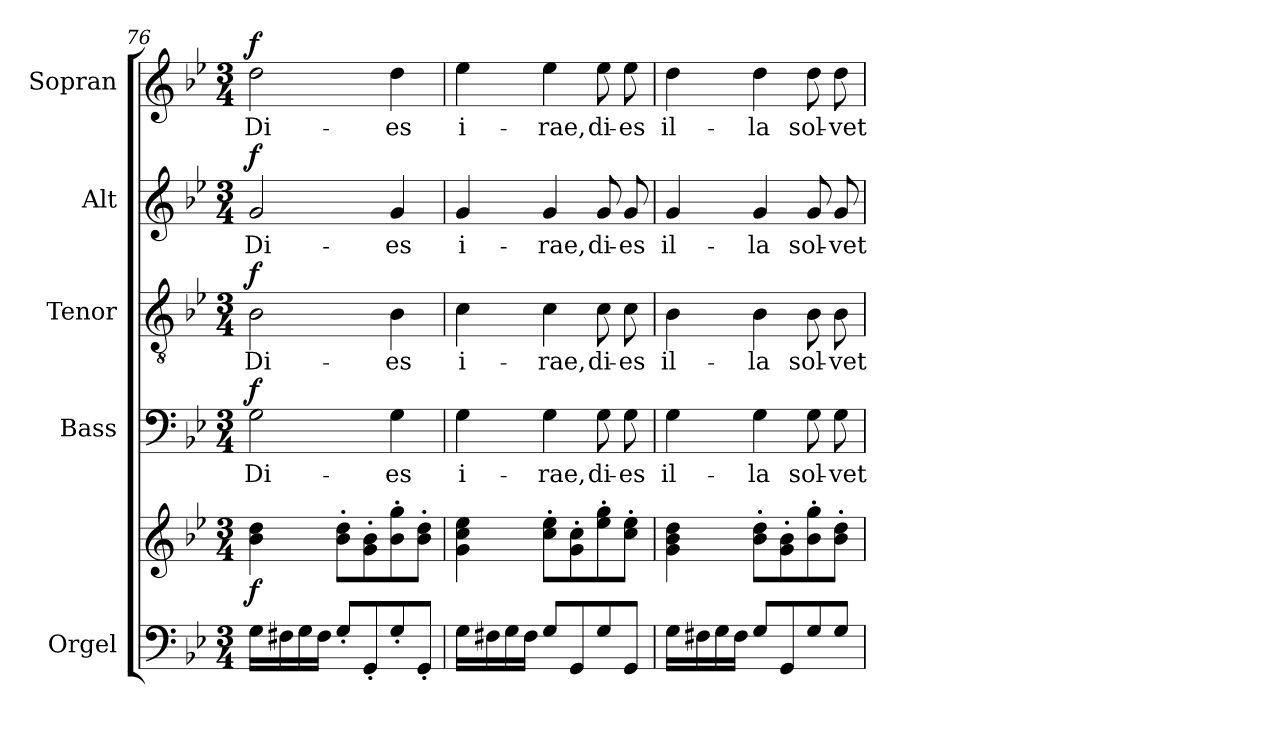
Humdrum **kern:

**kern	**kern	**dynam	**kern	**text	**dynam	**kern	**text	**dynam	**kern	**text	**dynam	**kern	**text	**dynam
*part5	*part5	*part5	*part4	*part4	*part4	*part3	*part3	*part3	*part2	*part2	*part2	*part1	*part1	*part1
*staff6	*staff5	*staff5/6	*staff4	*staff4	*staff4	*staff3	*staff3	*staff3	*staff2	*staff2	*staff2	*staff1	*staff1	*staff1
*I"Orgel	*	*	*I"Bass	*	*	*I"Tenor	*	*	*I"Alt	*	*	*I"Sopran	*	*
*I'Org.	*	*	*I'B.	*	*	*I'T.	*	*	*I'A.	*	*	*I'S.	*	*
*clefF4	*clefG2	*	*clefF4	*	*	*clefGv2	*	*	*clefG2	*	*	*clefG2	*	*
*k[b-e-]	*k[b-e-]	*	*k[b-e-]	*	*	*k[b-e-]	*	*	*k[b-e-]	*	*	*k[b-e-]	*	*
*B-:	*B-:	*	*B-:	*	*	*B-:	*	*	*B-:	*	*	*B-:	*	*
*M3/4	*M3/4	*	*M3/4	*	*	*M3/4	*	*	*M3/4	*	*	*M3/4	*	*
=76	=76	=76	=76	=76	=76	=76	=76	=76	=76	=76	=76	=76	=76	=76
!	!	!LO:DY:b	!	!LO:LY:b	!LO:DY:a	!	!LO:LY:b	!LO:DY:a	!	!LO:LY:b	!LO:DY:a	!	!LO:LY:b	!LO:DY:a
16G\LL	4b-\ 4dd\	f	2G\	Di-	f	2B-\	Di-	f	2g/	Di-	f	2dd\	Di-	f
16F#X\	.	.	.	.	.	.	.	.	.	.	.	.	.	.
16G\	.	.	.	.	.	.	.	.	.	.	.	.	.	.
16F#\JJ	.	.	.	.	.	.	.	.	.	.	.	.	.	.
8G'</L	8b-\'> 8dd\'>L	.	.	.	.	.	.	.	.	.	.	.	.	.
8GG'</	8g\'> 8b-\'>	.	.	.	.	.	.	.	.	.	.	.	.	.
!	!	!	!	!LO:LY:b	!	!	!LO:LY:b	!	!	!LO:LY:b	!	!	!LO:LY:b	!
8G'</	8b-\'> 8gg\'>	.	4G\	-es	.	4B-\	-es	.	4g/	-es	.	4dd\	-es	.
8GG'</J	8b-\'> 8dd\'>J	.	.	.	.	.	.	.	.	.	.	.	.	.
=77	=77	=77	=77	=77	=77	=77	=77	=77	=77	=77	=77	=77	=77	=77
!	!	!	!	!LO:LY:b	!	!	!LO:LY:b	!	!	!LO:LY:b	!	!	!LO:LY:b	!
16G\LL	4g\ 4cc\ 4ee-\	.	4G\	i-	.	4c\	i-	.	4g/	i-	.	4ee-\	i-	.
16F#X\	.	.	.	.	.	.	.	.	.	.	.	.	.	.
16G\	.	.	.	.	.	.	.	.	.	.	.	.	.	.
16F#\JJ	.	.	.	.	.	.	.	.	.	.	.	.	.	.
!	!	!	!	!LO:LY:b	!	!	!LO:LY:b	!	!	!LO:LY:b	!	!	!LO:LY:b	!
8G/L	8cc\'> 8ee-\'>L	.	4G\	-rae,	.	4c\	-rae,	.	4g/	-rae,	.	4ee-\	-rae,	.
8GG/	8g\'> 8cc\'>	.	.	.	.	.	.	.	.	.	.	.	.	.
!	!	!	!	!LO:LY:b	!	!	!LO:LY:b	!	!	!LO:LY:b	!	!	!LO:LY:b	!
8G/	8ee-\'> 8gg\'>	.	8G\	di-	.	8c\	di-	.	8g/	di-	.	8ee-\	di-	.
!	!	!	!	!LO:LY:b	!	!	!LO:LY:b	!	!	!LO:LY:b	!	!	!LO:LY:b	!
8GG/J	8cc\'> 8ee-\'>J	.	8G\	-es	.	8c\	-es	.	8g/	-es	.	8ee-\	-es	.
=78	=78	=78	=78	=78	=78	=78	=78	=78	=78	=78	=78	=78	=78	=78
!	!	!	!	!LO:LY:b	!	!	!LO:LY:b	!	!	!LO:LY:b	!	!	!LO:LY:b	!
16G\LL	4g\ 4b-\ 4dd\	.	4G\	il-	.	4B-\	il-	.	4g/	il-	.	4dd\	il-	.
16F#X\	.	.	.	.	.	.	.	.	.	.	.	.	.	.
16G\	.	.	.	.	.	.	.	.	.	.	.	.	.	.
16F#\JJ	.	.	.	.	.	.	.	.	.	.	.	.	.	.
!	!	!	!	!LO:LY:b	!	!	!LO:LY:b	!	!	!LO:LY:b	!	!	!LO:LY:b	!
8G/L	8b-\'> 8dd\'>L	.	4G\	-la	.	4B-\	-la	.	4g/	-la	.	4dd\	-la	.
8GG/	8g\'> 8b-\'>	.	.	.	.	.	.	.	.	.	.	.	.	.
!	!	!	!	!LO:LY:b	!	!	!LO:LY:b	!	!	!LO:LY:b	!	!	!LO:LY:b	!
8G/	8b-\'> 8gg\'>	.	8G\	sol-	.	8B-\	sol-	.	8g/	sol-	.	8dd\	sol-	.
!	!	!	!	!LO:LY:b	!	!	!LO:LY:b	!	!	!LO:LY:b	!	!	!LO:LY:b	!
8G/J	8b-\'> 8dd\'>J	.	8G\	-vet	.	8B-\	-vet	.	8g/	-vet	.	8dd\	-vet	.
=	=	=	=	=	=	=	=	=	=	=	=	=	=	=
*-	*-	*-	*-	*-	*-	*-	*-	*-	*-	*-	*-	*-	*-	*-
